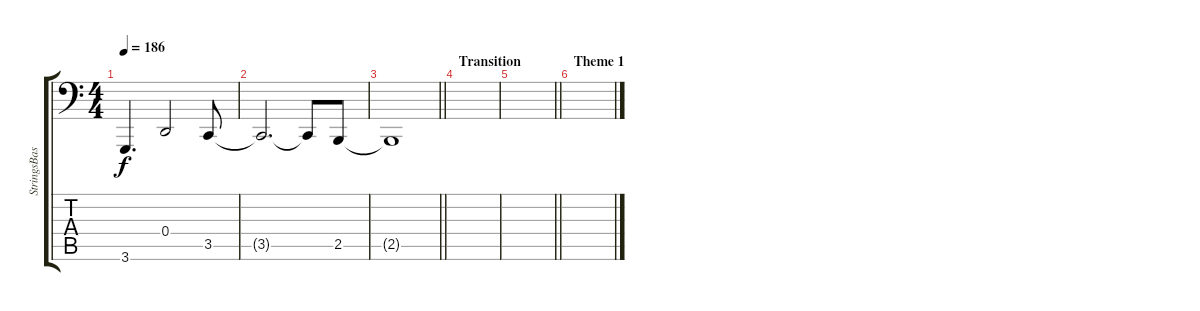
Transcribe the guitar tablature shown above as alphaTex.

\track ("StringsBase" "StringsBas") {instrument stringensemble1}
\staff {score tabs}
\tuning (E3 B2 G2 D2 A1 E1) {hide}
\ts (4 4)
\tempo 186
\clef f4
\ks c
3.6{t}.4{d dy f} 0.4.2 3.5.8 |
3.5{t}.2{d} 3.5{t}.8 2.5.8 |
\barLineRight lightlight
2.5{t}.1 |
\section ("" "Transition")
|
\barLineRight lightlight
|
\section ("" "Theme 1")
